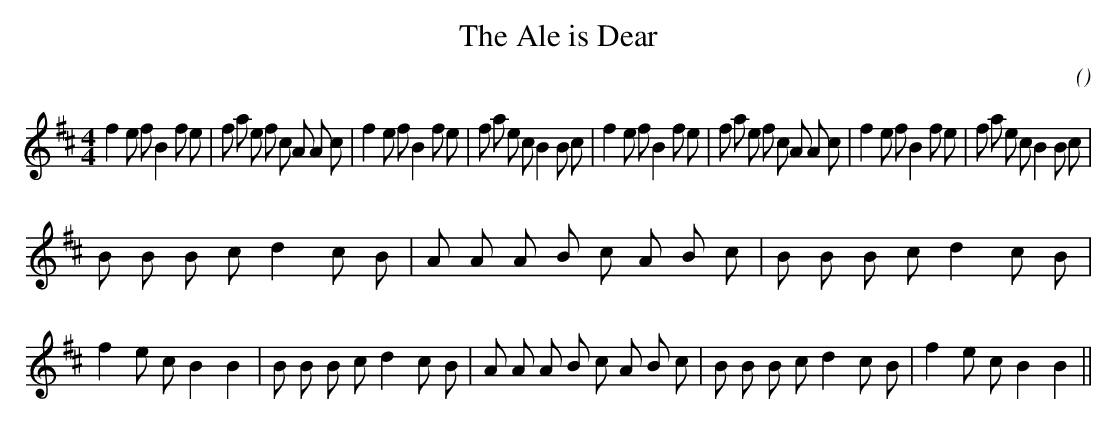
X:1
T: The Ale is Dear
C:
O:
M:4/4
K:D
K:D
M:4/4
L:1/16
f4 e2 f2 B4 f2 e2 |f2 a2 e2 f2 c2 A2 A2 c2 |f4 e2 f2 B4 f2 e2 |f2 a2 e2 c2 B4 B2 c2 |f4 e2 f2 B4 f2 e2 |f2 a2 e2 f2 c2 A2 A2 c2 |f4 e2 f2 B4 f2 e2 |f2 a2 e2 c2 B4 B2 c2 |
B2 B2 B2 c2 d4 c2 B2 |A2 A2 A2 B2 c2 A2 B2 c2 |B2 B2 B2 c2 d4 c2 B2 |f4 e2 c2 B4 B4 |B2 B2 B2 c2 d4 c2 B2 |A2 A2 A2 B2 c2 A2 B2 c2 |B2 B2 B2 c2 d4 c2 B2 |f4 e2 c2 B4 B4 ||
